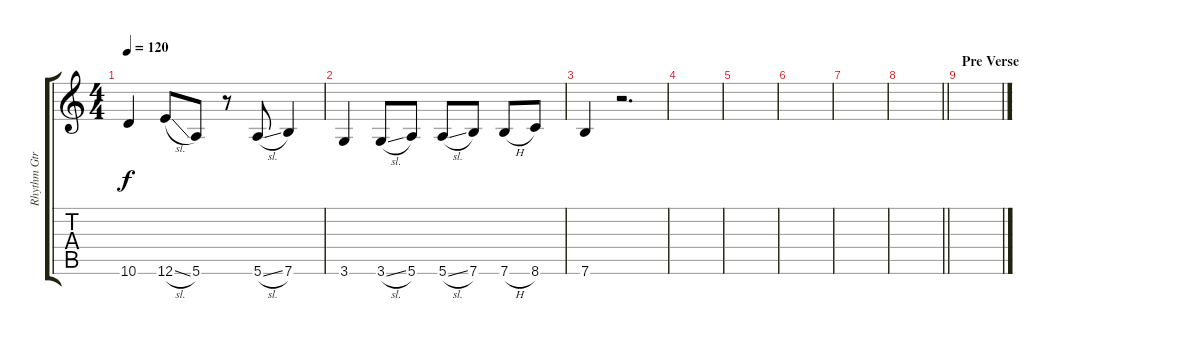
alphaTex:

\track ("Rhythm Gtr." "Rhythm Gtr") {instrument distortionguitar}
\staff {score tabs}
\tuning (E4 B3 G3 D3 A2 E2) {hide}
\ts (4 4)
\tempo 120
\clef g2
\ks c
10.6.4{dy f} 12.6{sl}.8 5.6.8 r.8 5.6{sl}.8 7.6.4 |
3.6.4 3.6{sl}.8 5.6.8 5.6{sl}.8 7.6.8 7.6{h}.8 8.6.8 |
7.6.4 r.2{d} |
|
|
|
|
\barLineRight lightlight
|
\section ("" "Pre Verse")
